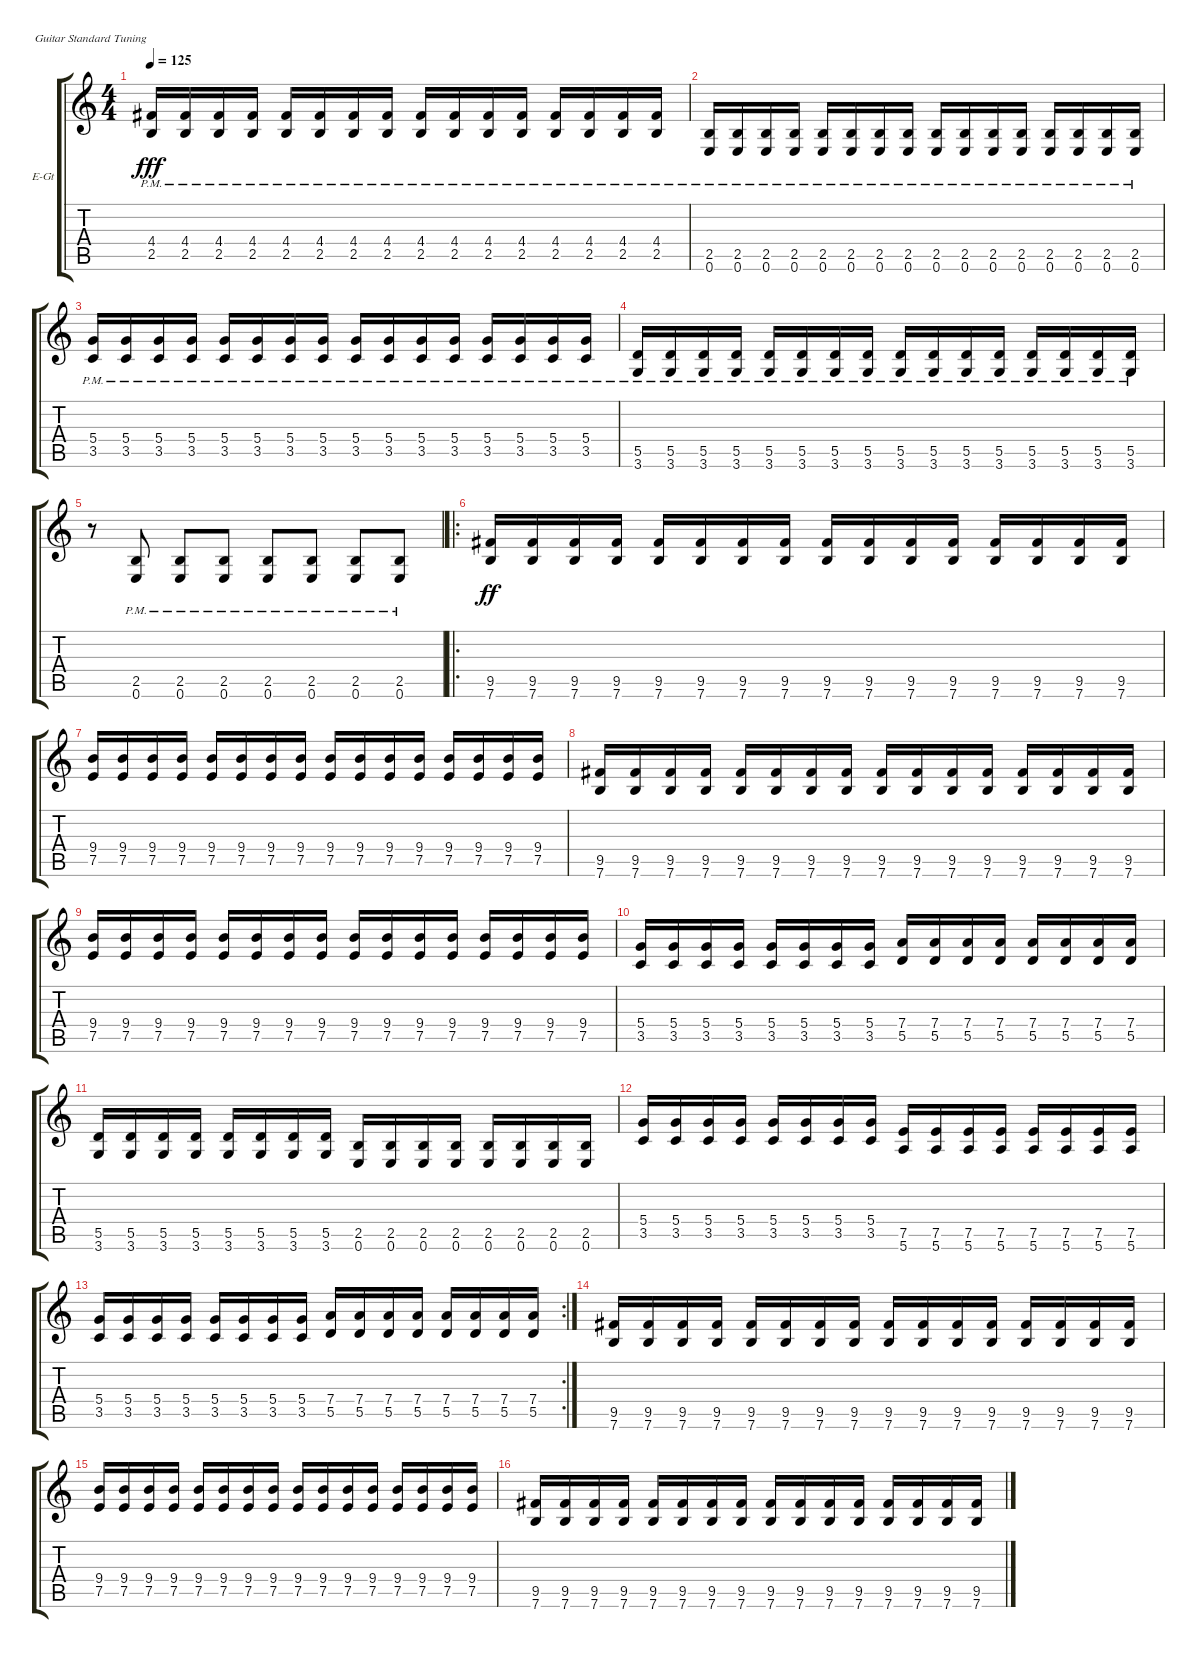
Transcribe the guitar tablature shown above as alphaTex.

\defaultSystemsLayout 4
\bracketExtendMode groupsimilarinstruments
\firstSystemTrackNameOrientation horizontal
\otherSystemsTrackNameOrientation horizontal
\track ("Electric Guitar (Drive)" "E-Gt") {instrument overdrivenguitar}
\staff {score tabs}
\tuning (E4 B3 G3 D3 A2 E2)
\ts (4 4)
\tempo 125
\clef g2
\ks c
(2.5{pm} 4.4{pm}).16{dy fff} (2.5{pm} 4.4{pm}).16 (2.5{pm} 4.4{pm}).16 (2.5{pm} 4.4{pm}).16 (2.5{pm} 4.4{pm}).16 (2.5{pm} 4.4{pm}).16 (2.5{pm} 4.4{pm}).16 (2.5{pm} 4.4{pm}).16 (2.5{pm} 4.4{pm}).16 (2.5{pm} 4.4{pm}).16 (2.5{pm} 4.4{pm}).16 (2.5{pm} 4.4{pm}).16 (2.5{pm} 4.4{pm}).16 (2.5{pm} 4.4{pm}).16 (2.5{pm} 4.4{pm}).16 (2.5{pm} 4.4{pm}).16 |
(2.5{pm} 0.6{pm}).16 (2.5{pm} 0.6{pm}).16 (2.5{pm} 0.6{pm}).16 (2.5{pm} 0.6{pm}).16 (2.5{pm} 0.6{pm}).16 (2.5{pm} 0.6{pm}).16 (2.5{pm} 0.6{pm}).16 (2.5{pm} 0.6{pm}).16 (2.5{pm} 0.6{pm}).16 (2.5{pm} 0.6{pm}).16 (2.5{pm} 0.6{pm}).16 (2.5{pm} 0.6{pm}).16 (2.5{pm} 0.6{pm}).16 (2.5{pm} 0.6{pm}).16 (2.5{pm} 0.6{pm}).16 (2.5{pm} 0.6{pm}).16 |
(3.5{pm} 5.4{pm}).16 (3.5{pm} 5.4{pm}).16 (3.5{pm} 5.4{pm}).16 (3.5{pm} 5.4{pm}).16 (3.5{pm} 5.4{pm}).16 (3.5{pm} 5.4{pm}).16 (3.5{pm} 5.4{pm}).16 (3.5{pm} 5.4{pm}).16 (3.5{pm} 5.4{pm}).16 (3.5{pm} 5.4{pm}).16 (3.5{pm} 5.4{pm}).16 (3.5{pm} 5.4{pm}).16 (3.5{pm} 5.4{pm}).16 (3.5{pm} 5.4{pm}).16 (3.5{pm} 5.4{pm}).16 (3.5{pm} 5.4{pm}).16 |
(3.6{pm} 5.5{pm}).16 (3.6{pm} 5.5{pm}).16 (3.6{pm} 5.5{pm}).16 (3.6{pm} 5.5{pm}).16 (3.6{pm} 5.5{pm}).16 (3.6{pm} 5.5{pm}).16 (3.6{pm} 5.5{pm}).16 (3.6{pm} 5.5{pm}).16 (3.6{pm} 5.5{pm}).16 (3.6{pm} 5.5{pm}).16 (3.6{pm} 5.5{pm}).16 (3.6{pm} 5.5{pm}).16 (3.6{pm} 5.5{pm}).16 (3.6{pm} 5.5{pm}).16 (3.6{pm} 5.5{pm}).16 (3.6{pm} 5.5{pm}).16 |
r.8 (2.5{pm} 0.6{pm}).8 (2.5{pm} 0.6{pm}).8 (2.5{pm} 0.6{pm}).8 (2.5{pm} 0.6{pm}).8 (2.5{pm} 0.6{pm}).8 (2.5{pm} 0.6{pm}).8 (2.5{pm} 0.6{pm}).8 |
\ro
(7.6 9.5).16{dy ff} (7.6 9.5).16 (7.6 9.5).16 (7.6 9.5).16 (7.6 9.5).16 (7.6 9.5).16 (7.6 9.5).16 (7.6 9.5).16 (7.6 9.5).16 (7.6 9.5).16 (7.6 9.5).16 (7.6 9.5).16 (7.6 9.5).16 (7.6 9.5).16 (7.6 9.5).16 (7.6 9.5).16 |
(7.5 9.4).16 (7.5 9.4).16 (7.5 9.4).16 (7.5 9.4).16 (7.5 9.4).16 (7.5 9.4).16 (7.5 9.4).16 (7.5 9.4).16 (7.5 9.4).16 (7.5 9.4).16 (7.5 9.4).16 (7.5 9.4).16 (7.5 9.4).16 (7.5 9.4).16 (7.5 9.4).16 (7.5 9.4).16 |
(7.6 9.5).16 (7.6 9.5).16 (7.6 9.5).16 (7.6 9.5).16 (7.6 9.5).16 (7.6 9.5).16 (7.6 9.5).16 (7.6 9.5).16 (7.6 9.5).16 (7.6 9.5).16 (7.6 9.5).16 (7.6 9.5).16 (7.6 9.5).16 (7.6 9.5).16 (7.6 9.5).16 (7.6 9.5).16 |
(7.5 9.4).16 (7.5 9.4).16 (7.5 9.4).16 (7.5 9.4).16 (7.5 9.4).16 (7.5 9.4).16 (7.5 9.4).16 (7.5 9.4).16 (7.5 9.4).16 (7.5 9.4).16 (7.5 9.4).16 (7.5 9.4).16 (7.5 9.4).16 (7.5 9.4).16 (7.5 9.4).16 (7.5 9.4).16 |
(3.5 5.4).16 (3.5 5.4).16 (3.5 5.4).16 (3.5 5.4).16 (3.5 5.4).16 (3.5 5.4).16 (3.5 5.4).16 (3.5 5.4).16 (5.5 7.4).16 (5.5 7.4).16 (5.5 7.4).16 (5.5 7.4).16 (5.5 7.4).16 (5.5 7.4).16 (5.5 7.4).16 (5.5 7.4).16 |
(3.6 5.5).16 (3.6 5.5).16 (3.6 5.5).16 (3.6 5.5).16 (3.6 5.5).16 (3.6 5.5).16 (3.6 5.5).16 (3.6 5.5).16 (2.5 0.6).16 (2.5 0.6).16 (2.5 0.6).16 (2.5 0.6).16 (2.5 0.6).16 (2.5 0.6).16 (2.5 0.6).16 (2.5 0.6).16 |
(3.5 5.4).16 (3.5 5.4).16 (3.5 5.4).16 (3.5 5.4).16 (3.5 5.4).16 (3.5 5.4).16 (3.5 5.4).16 (3.5 5.4).16 (7.5 5.6).16 (7.5 5.6).16 (7.5 5.6).16 (7.5 5.6).16 (7.5 5.6).16 (7.5 5.6).16 (7.5 5.6).16 (7.5 5.6).16 |
\rc 2
(3.5 5.4).16 (3.5 5.4).16 (3.5 5.4).16 (3.5 5.4).16 (3.5 5.4).16 (3.5 5.4).16 (3.5 5.4).16 (3.5 5.4).16 (5.5 7.4).16 (5.5 7.4).16 (5.5 7.4).16 (5.5 7.4).16 (5.5 7.4).16 (5.5 7.4).16 (5.5 7.4).16 (5.5 7.4).16 |
(7.6 9.5).16 (7.6 9.5).16 (7.6 9.5).16 (7.6 9.5).16 (7.6 9.5).16 (7.6 9.5).16 (7.6 9.5).16 (7.6 9.5).16 (7.6 9.5).16 (7.6 9.5).16 (7.6 9.5).16 (7.6 9.5).16 (7.6 9.5).16 (7.6 9.5).16 (7.6 9.5).16 (7.6 9.5).16 |
(7.5 9.4).16 (7.5 9.4).16 (7.5 9.4).16 (7.5 9.4).16 (7.5 9.4).16 (7.5 9.4).16 (7.5 9.4).16 (7.5 9.4).16 (7.5 9.4).16 (7.5 9.4).16 (7.5 9.4).16 (7.5 9.4).16 (7.5 9.4).16 (7.5 9.4).16 (7.5 9.4).16 (7.5 9.4).16 |
(7.6 9.5).16 (7.6 9.5).16 (7.6 9.5).16 (7.6 9.5).16 (7.6 9.5).16 (7.6 9.5).16 (7.6 9.5).16 (7.6 9.5).16 (7.6 9.5).16 (7.6 9.5).16 (7.6 9.5).16 (7.6 9.5).16 (7.6 9.5).16 (7.6 9.5).16 (7.6 9.5).16 (7.6 9.5).16
